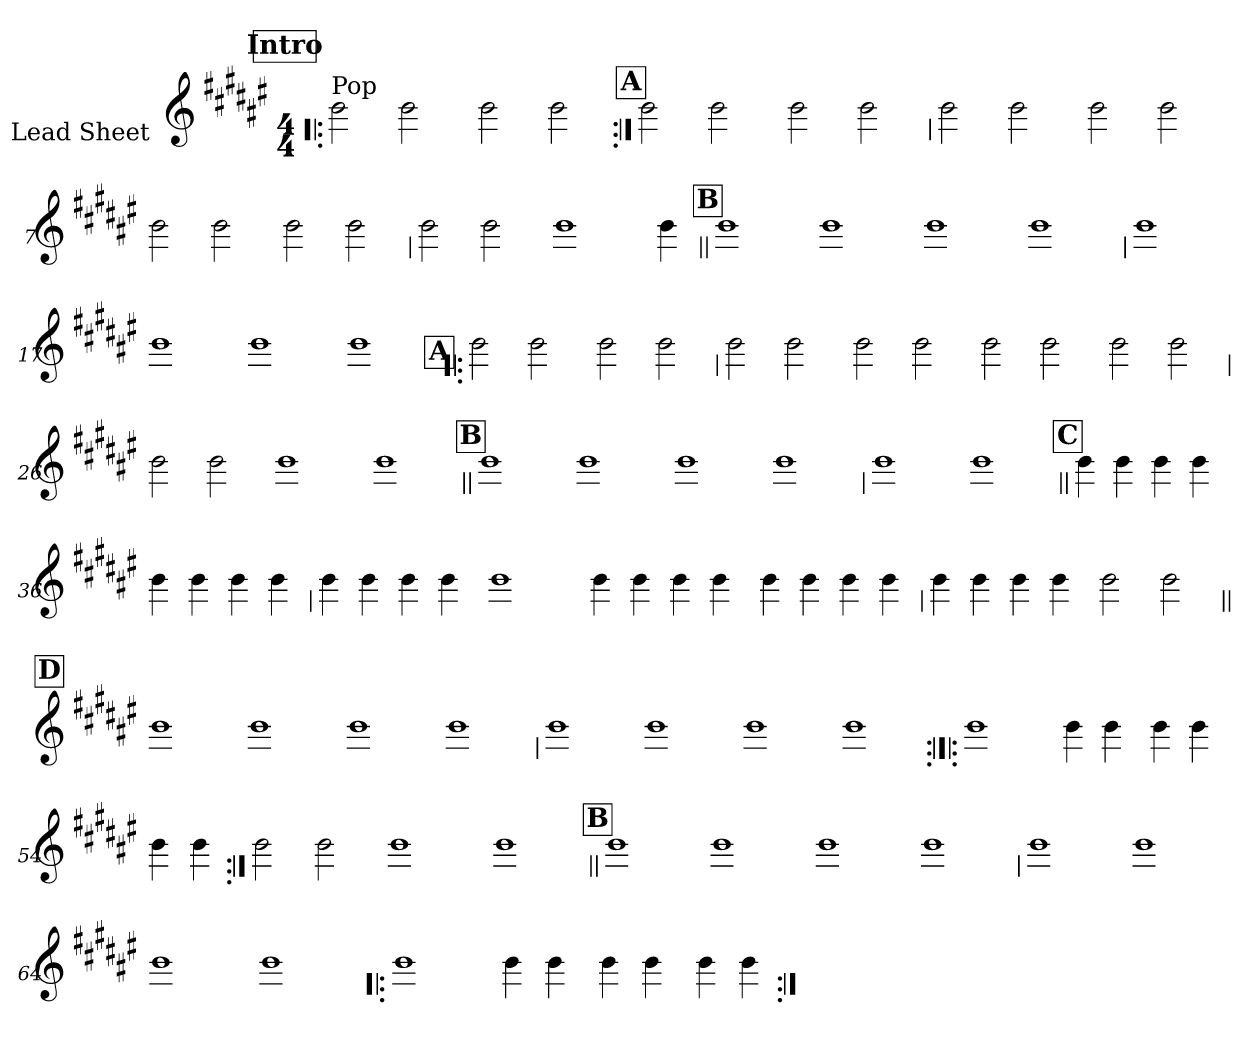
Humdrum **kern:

**kern
*part1
*staff1
*I"Lead Sheet
*stria0
*clefG2
*k[f#c#g#d#a#e#]
*d#:
*M4/4
!!LO:REH:place=s1:a:t=Intro
=1!|:
!LO:TX:a:t=Pop
2b
2b
=2-
2b
2b
!!LO:REH:place=s1:a:t=A
=3:|!
2b
2b
=4-
2b
2b
!!LO:LB:g=z
=5
2b
2b
=6-
2b
2b
=7-
2b
2b
=8-
2b
2b
!!LO:LB:g=z
=9
2b
2b
=10-
1b
=11-
4b
!!LO:REH:place=s1:a:t=B
=12||
1b
=13-
1b
=14-
1b
=15-
1b
!!LO:LB:g=z
=16
1b
=17-
1b
=18-
1b
=19-
1b
!!LO:REH:place=s1:a:t=A
=20!|:
2b
2b
=21-
2b
2b
!!LO:LB:g=z
=22
2b
2b
=23-
2b
2b
=24-
2b
2b
=25-
2b
2b
!!LO:LB:g=z
=26
2b
2b
=27-
1b
=28-
1b
!!LO:REH:place=s1:a:t=B
=29||
1b
=30-
1b
=31-
1b
=32-
1b
!!LO:LB:g=z
=33
1b
=34-
1b
!!LO:REH:place=s1:a:t=C
=35||
4b
4b
4b
4b
=36-
4b
4b
4b
4b
!!LO:LB:g=z
=37
4b
4b
4b
4b
=38-
1b
=39-
4b
4b
4b
4b
=40-
4b
4b
4b
4b
!!LO:LB:g=z
=41
4b
4b
4b
4b
=42-
2b
2b
!!LO:REH:place=s1:a:t=D
=43||
1b
=44-
1b
=45-
1b
=46-
1b
!!LO:LB:g=z
=47
1b
=48-
1b
=49-
1b
=50-
1b
=51:|!|:
1b
=52-
4b
4b
=53-
4b
4b
=54-
4b
4b
!!LO:LB:g=z
=55:|!
2b
2b
=56-
1b
=57-
1b
!!LO:REH:place=s1:a:t=B
=58||
1b
=59-
1b
=60-
1b
=61-
1b
!!LO:LB:g=z
=62
1b
=63-
1b
=64-
1b
=65-
1b
=66!|:
1b
=67-
4b
4b
=68-
4b
4b
=69-
4b
4b
=:|!
*-
